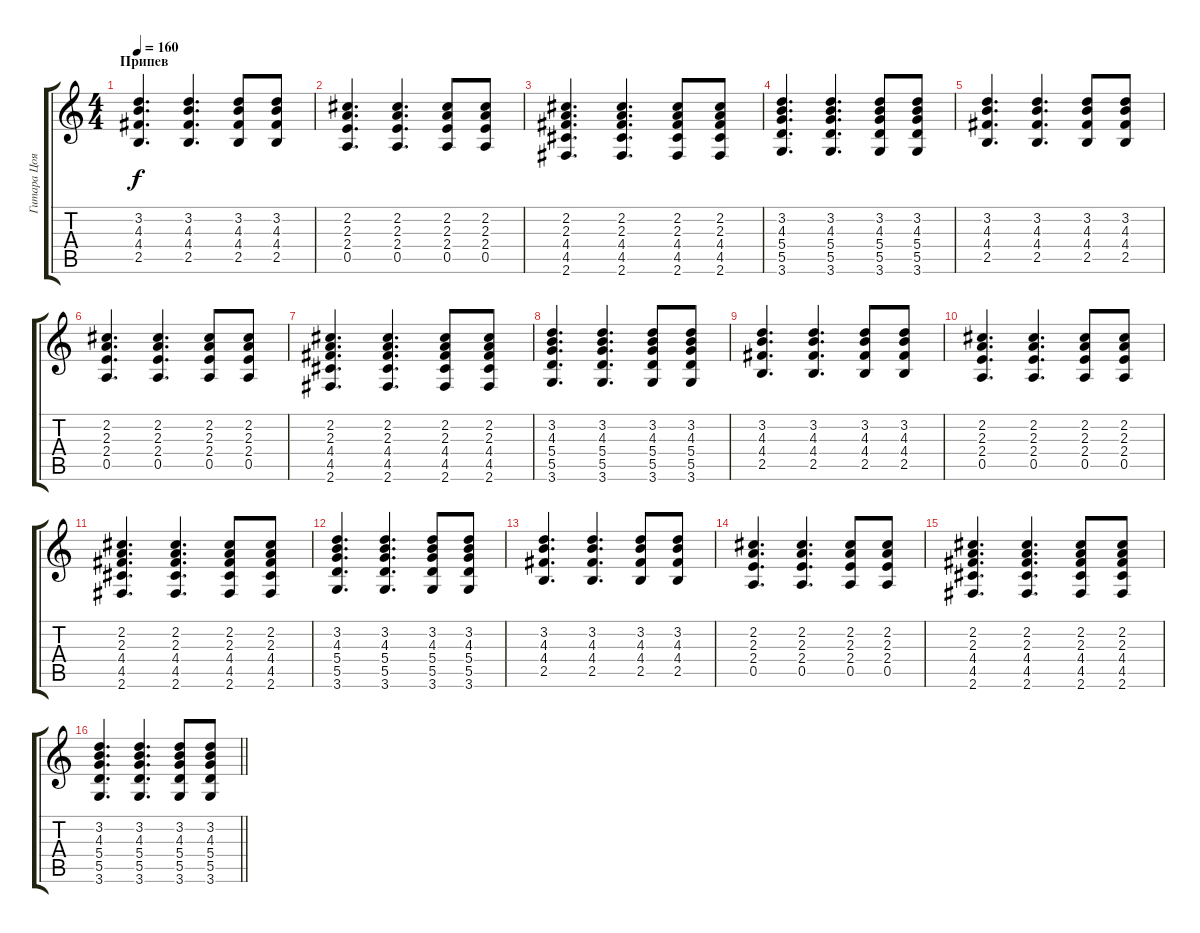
\track ("Гитара Цоя" "Гитара Цоя") {instrument acousticguitarsteel}
\staff {score tabs}
\tuning (E4 B3 G3 D3 A2 E2) {hide}
\ts (4 4)
\section ("" "Припев")
\tempo 160
\clef g2
\ks c
(3.2 4.3 4.4 2.5).4{d dy f} (3.2 4.3 4.4 2.5).4{d} (3.2 4.3 4.4 2.5).8 (3.2 4.3 4.4 2.5).8 |
(2.2 2.3 2.4 0.5).4{d} (2.2 2.3 2.4 0.5).4{d} (2.2 2.3 2.4 0.5).8 (2.2 2.3 2.4 0.5).8 |
(2.2 2.3 4.4 4.5 2.6).4{d} (2.2 2.3 4.4 4.5 2.6).4{d} (2.2 2.3 4.4 4.5 2.6).8 (2.2 2.3 4.4 4.5 2.6).8 |
(3.2 4.3 5.4 5.5 3.6).4{d} (3.2 4.3 5.4 5.5 3.6).4{d} (3.2 4.3 5.4 5.5 3.6).8 (3.2 4.3 5.4 5.5 3.6).8 |
(3.2 4.3 4.4 2.5).4{d} (3.2 4.3 4.4 2.5).4{d} (3.2 4.3 4.4 2.5).8 (3.2 4.3 4.4 2.5).8 |
(2.2 2.3 2.4 0.5).4{d} (2.2 2.3 2.4 0.5).4{d} (2.2 2.3 2.4 0.5).8 (2.2 2.3 2.4 0.5).8 |
(2.2 2.3 4.4 4.5 2.6).4{d} (2.2 2.3 4.4 4.5 2.6).4{d} (2.2 2.3 4.4 4.5 2.6).8 (2.2 2.3 4.4 4.5 2.6).8 |
(3.2 4.3 5.4 5.5 3.6).4{d} (3.2 4.3 5.4 5.5 3.6).4{d} (3.2 4.3 5.4 5.5 3.6).8 (3.2 4.3 5.4 5.5 3.6).8 |
(3.2 4.3 4.4 2.5).4{d} (3.2 4.3 4.4 2.5).4{d} (3.2 4.3 4.4 2.5).8 (3.2 4.3 4.4 2.5).8 |
(2.2 2.3 2.4 0.5).4{d} (2.2 2.3 2.4 0.5).4{d} (2.2 2.3 2.4 0.5).8 (2.2 2.3 2.4 0.5).8 |
(2.2 2.3 4.4 4.5 2.6).4{d} (2.2 2.3 4.4 4.5 2.6).4{d} (2.2 2.3 4.4 4.5 2.6).8 (2.2 2.3 4.4 4.5 2.6).8 |
(3.2 4.3 5.4 5.5 3.6).4{d} (3.2 4.3 5.4 5.5 3.6).4{d} (3.2 4.3 5.4 5.5 3.6).8 (3.2 4.3 5.4 5.5 3.6).8 |
(3.2 4.3 4.4 2.5).4{d} (3.2 4.3 4.4 2.5).4{d} (3.2 4.3 4.4 2.5).8 (3.2 4.3 4.4 2.5).8 |
(2.2 2.3 2.4 0.5).4{d} (2.2 2.3 2.4 0.5).4{d} (2.2 2.3 2.4 0.5).8 (2.2 2.3 2.4 0.5).8 |
(2.2 2.3 4.4 4.5 2.6).4{d} (2.2 2.3 4.4 4.5 2.6).4{d} (2.2 2.3 4.4 4.5 2.6).8 (2.2 2.3 4.4 4.5 2.6).8 |
\barLineRight lightlight
(3.2 4.3 5.4 5.5 3.6).4{d} (3.2 4.3 5.4 5.5 3.6).4{d} (3.2 4.3 5.4 5.5 3.6).8 (3.2 4.3 5.4 5.5 3.6).8
